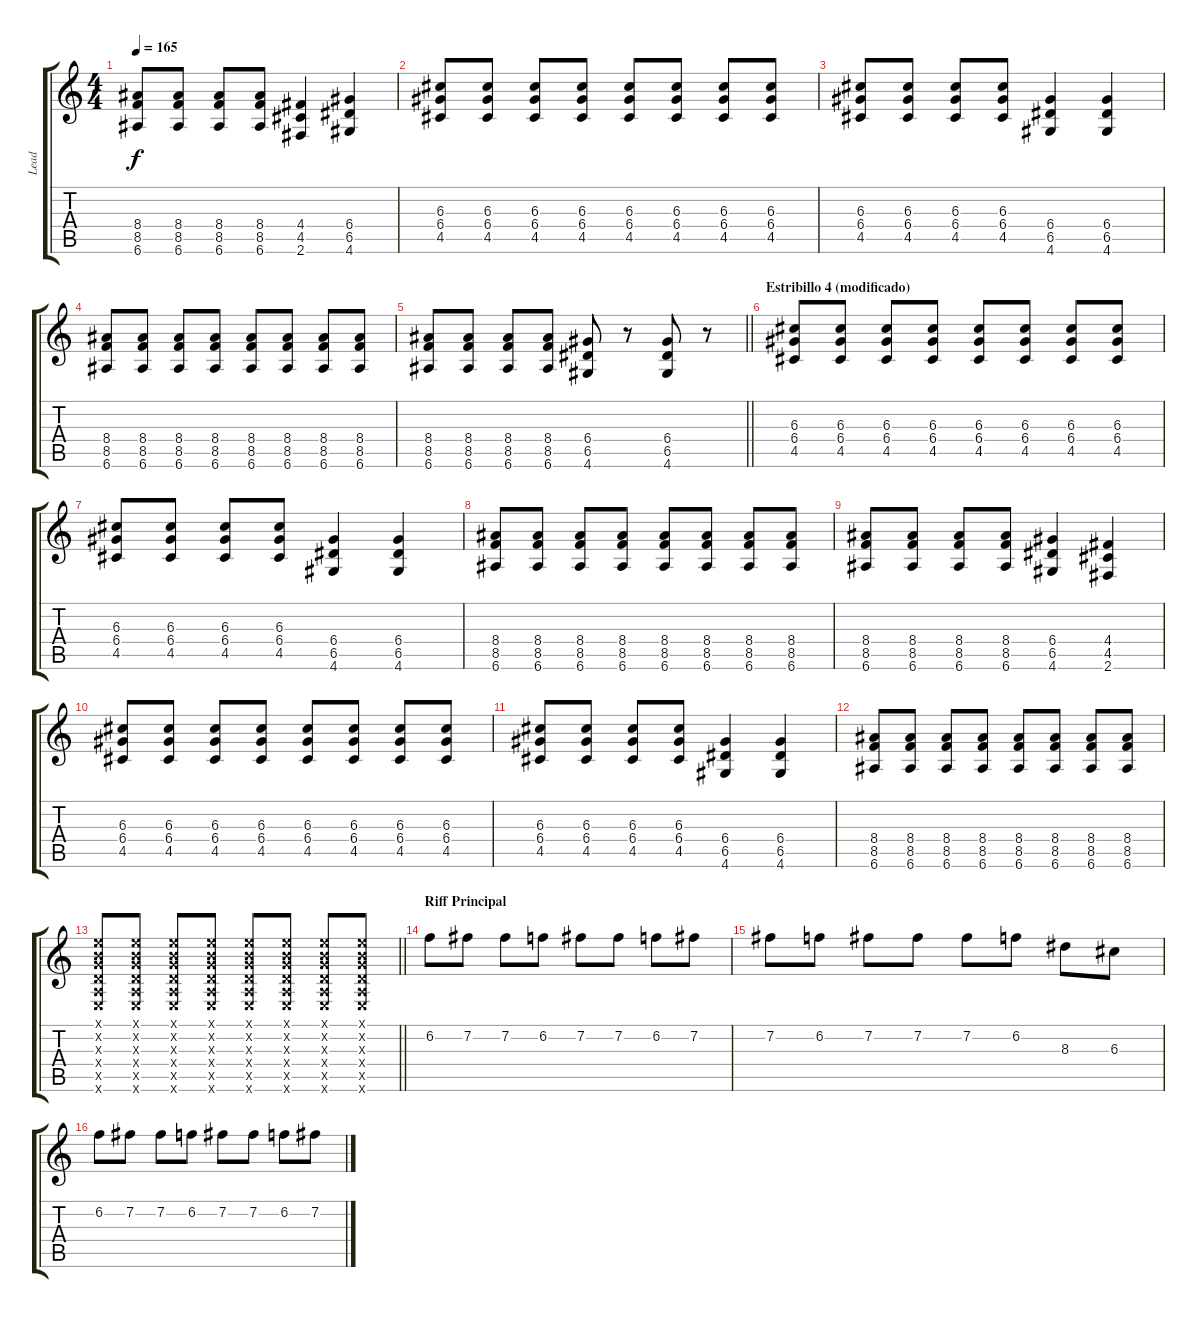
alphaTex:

\track ("Lead" "Lead") {instrument distortionguitar}
\staff {score tabs}
\tuning (E4 B3 G3 D3 A2 E2) {hide}
\ts (4 4)
\tempo 165
\clef g2
\ks c
(8.4 8.5 6.6).8{dy f} (8.4 8.5 6.6).8 (8.4 8.5 6.6).8 (8.4 8.5 6.6).8 (4.4 4.5 2.6).4 (6.4 6.5 4.6).4 |
(6.3 6.4 4.5).8 (6.3 6.4 4.5).8 (6.3 6.4 4.5).8 (6.3 6.4 4.5).8 (6.3 6.4 4.5).8 (6.3 6.4 4.5).8 (6.3 6.4 4.5).8 (6.3 6.4 4.5).8 |
(6.3 6.4 4.5).8 (6.3 6.4 4.5).8 (6.3 6.4 4.5).8 (6.3 6.4 4.5).8 (6.4 6.5 4.6).4 (6.4 6.5 4.6).4 |
(8.4 8.5 6.6).8 (8.4 8.5 6.6).8 (8.4 8.5 6.6).8 (8.4 8.5 6.6).8 (8.4 8.5 6.6).8 (8.4 8.5 6.6).8 (8.4 8.5 6.6).8 (8.4 8.5 6.6).8 |
\barLineRight lightlight
(8.4 8.5 6.6).8 (8.4 8.5 6.6).8 (8.4 8.5 6.6).8 (8.4 8.5 6.6).8 (6.4 6.5 4.6).8 r.8 (6.4 6.5 4.6).8 r.8 |
\section ("" "Estribillo 4 (modificado)")
(6.3 6.4 4.5).8 (6.3 6.4 4.5).8 (6.3 6.4 4.5).8 (6.3 6.4 4.5).8 (6.3 6.4 4.5).8 (6.3 6.4 4.5).8 (6.3 6.4 4.5).8 (6.3 6.4 4.5).8 |
(6.3 6.4 4.5).8 (6.3 6.4 4.5).8 (6.3 6.4 4.5).8 (6.3 6.4 4.5).8 (6.4 6.5 4.6).4 (6.4 6.5 4.6).4 |
(8.4 8.5 6.6).8 (8.4 8.5 6.6).8 (8.4 8.5 6.6).8 (8.4 8.5 6.6).8 (8.4 8.5 6.6).8 (8.4 8.5 6.6).8 (8.4 8.5 6.6).8 (8.4 8.5 6.6).8 |
(8.4 8.5 6.6).8 (8.4 8.5 6.6).8 (8.4 8.5 6.6).8 (8.4 8.5 6.6).8 (6.4 6.5 4.6).4 (4.4 4.5 2.6).4 |
(6.3 6.4 4.5).8 (6.3 6.4 4.5).8 (6.3 6.4 4.5).8 (6.3 6.4 4.5).8 (6.3 6.4 4.5).8 (6.3 6.4 4.5).8 (6.3 6.4 4.5).8 (6.3 6.4 4.5).8 |
(6.3 6.4 4.5).8 (6.3 6.4 4.5).8 (6.3 6.4 4.5).8 (6.3 6.4 4.5).8 (6.4 6.5 4.6).4 (6.4 6.5 4.6).4 |
(8.4 8.5 6.6).8 (8.4 8.5 6.6).8 (8.4 8.5 6.6).8 (8.4 8.5 6.6).8 (8.4 8.5 6.6).8 (8.4 8.5 6.6).8 (8.4 8.5 6.6).8 (8.4 8.5 6.6).8 |
\barLineRight lightlight
(0.1{x} 0.2{x} 0.3{x} 0.4{x} 0.5{x} 0.6{x}).8 (0.1{x} 0.2{x} 0.3{x} 0.4{x} 0.5{x} 0.6{x}).8 (0.1{x} 0.2{x} 0.3{x} 0.4{x} 0.5{x} 0.6{x}).8 (0.1{x} 0.2{x} 0.3{x} 0.4{x} 0.5{x} 0.6{x}).8 (0.1{x} 0.2{x} 0.3{x} 0.4{x} 0.5{x} 0.6{x}).8 (0.1{x} 0.2{x} 0.3{x} 0.4{x} 0.5{x} 0.6{x}).8 (0.1{x} 0.2{x} 0.3{x} 0.4{x} 0.5{x} 0.6{x}).8 (0.1{x} 0.2{x} 0.3{x} 0.4{x} 0.5{x} 0.6{x}).8 |
\section ("" "Riff Principal")
6.2.8{volume 8} 7.2.8 7.2.8 6.2.8 7.2.8 7.2.8 6.2.8 7.2.8 |
7.2.8 6.2.8 7.2.8 7.2.8 7.2.8 6.2.8 8.3.8 6.3.8 |
6.2.8 7.2.8 7.2.8 6.2.8 7.2.8 7.2.8 6.2.8 7.2.8
